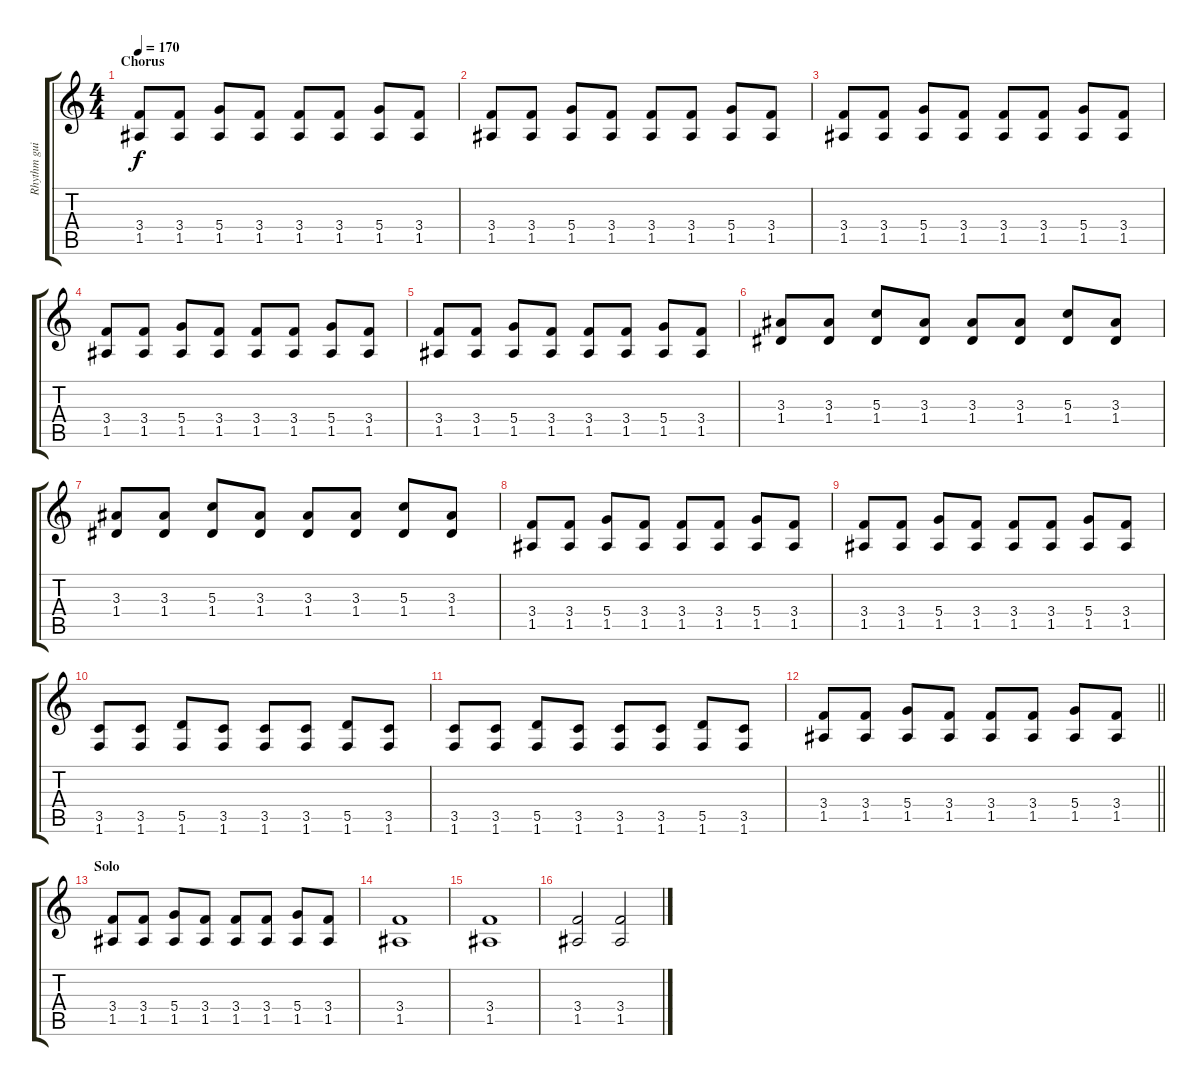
\track ("Rhythm guitar" "Rhythm gui") {instrument overdrivenguitar}
\staff {score tabs}
\tuning (E4 B3 G3 D3 A2 E2) {hide}
\ts (4 4)
\section ("" "Chorus")
\tempo 170
\clef g2
\ks c
(3.4 1.5).8{dy f} (3.4 1.5).8 (5.4 1.5).8 (3.4 1.5).8 (3.4 1.5).8 (3.4 1.5).8 (5.4 1.5).8 (3.4 1.5).8 |
(3.4 1.5).8 (3.4 1.5).8 (5.4 1.5).8 (3.4 1.5).8 (3.4 1.5).8 (3.4 1.5).8 (5.4 1.5).8 (3.4 1.5).8 |
(3.4 1.5).8 (3.4 1.5).8 (5.4 1.5).8 (3.4 1.5).8 (3.4 1.5).8 (3.4 1.5).8 (5.4 1.5).8 (3.4 1.5).8 |
(3.4 1.5).8 (3.4 1.5).8 (5.4 1.5).8 (3.4 1.5).8 (3.4 1.5).8 (3.4 1.5).8 (5.4 1.5).8 (3.4 1.5).8 |
(3.4 1.5).8 (3.4 1.5).8 (5.4 1.5).8 (3.4 1.5).8 (3.4 1.5).8 (3.4 1.5).8 (5.4 1.5).8 (3.4 1.5).8 |
(3.3 1.4).8 (3.3 1.4).8 (5.3 1.4).8 (3.3 1.4).8 (3.3 1.4).8 (3.3 1.4).8 (5.3 1.4).8 (3.3 1.4).8 |
(3.3 1.4).8 (3.3 1.4).8 (5.3 1.4).8 (3.3 1.4).8 (3.3 1.4).8 (3.3 1.4).8 (5.3 1.4).8 (3.3 1.4).8 |
(3.4 1.5).8 (3.4 1.5).8 (5.4 1.5).8 (3.4 1.5).8 (3.4 1.5).8 (3.4 1.5).8 (5.4 1.5).8 (3.4 1.5).8 |
(3.4 1.5).8 (3.4 1.5).8 (5.4 1.5).8 (3.4 1.5).8 (3.4 1.5).8 (3.4 1.5).8 (5.4 1.5).8 (3.4 1.5).8 |
(3.5 1.6).8 (3.5 1.6).8 (5.5 1.6).8 (3.5 1.6).8 (3.5 1.6).8 (3.5 1.6).8 (5.5 1.6).8 (3.5 1.6).8 |
(3.5 1.6).8 (3.5 1.6).8 (5.5 1.6).8 (3.5 1.6).8 (3.5 1.6).8 (3.5 1.6).8 (5.5 1.6).8 (3.5 1.6).8 |
\barLineRight lightlight
(3.4 1.5).8 (3.4 1.5).8 (5.4 1.5).8 (3.4 1.5).8 (3.4 1.5).8 (3.4 1.5).8 (5.4 1.5).8 (3.4 1.5).8 |
\section ("" "Solo")
(3.4 1.5).8 (3.4 1.5).8 (5.4 1.5).8 (3.4 1.5).8 (3.4 1.5).8 (3.4 1.5).8 (5.4 1.5).8 (3.4 1.5).8 |
(3.4 1.5).1 |
(3.4 1.5).1 |
(3.4 1.5).2 (3.4 1.5).2
